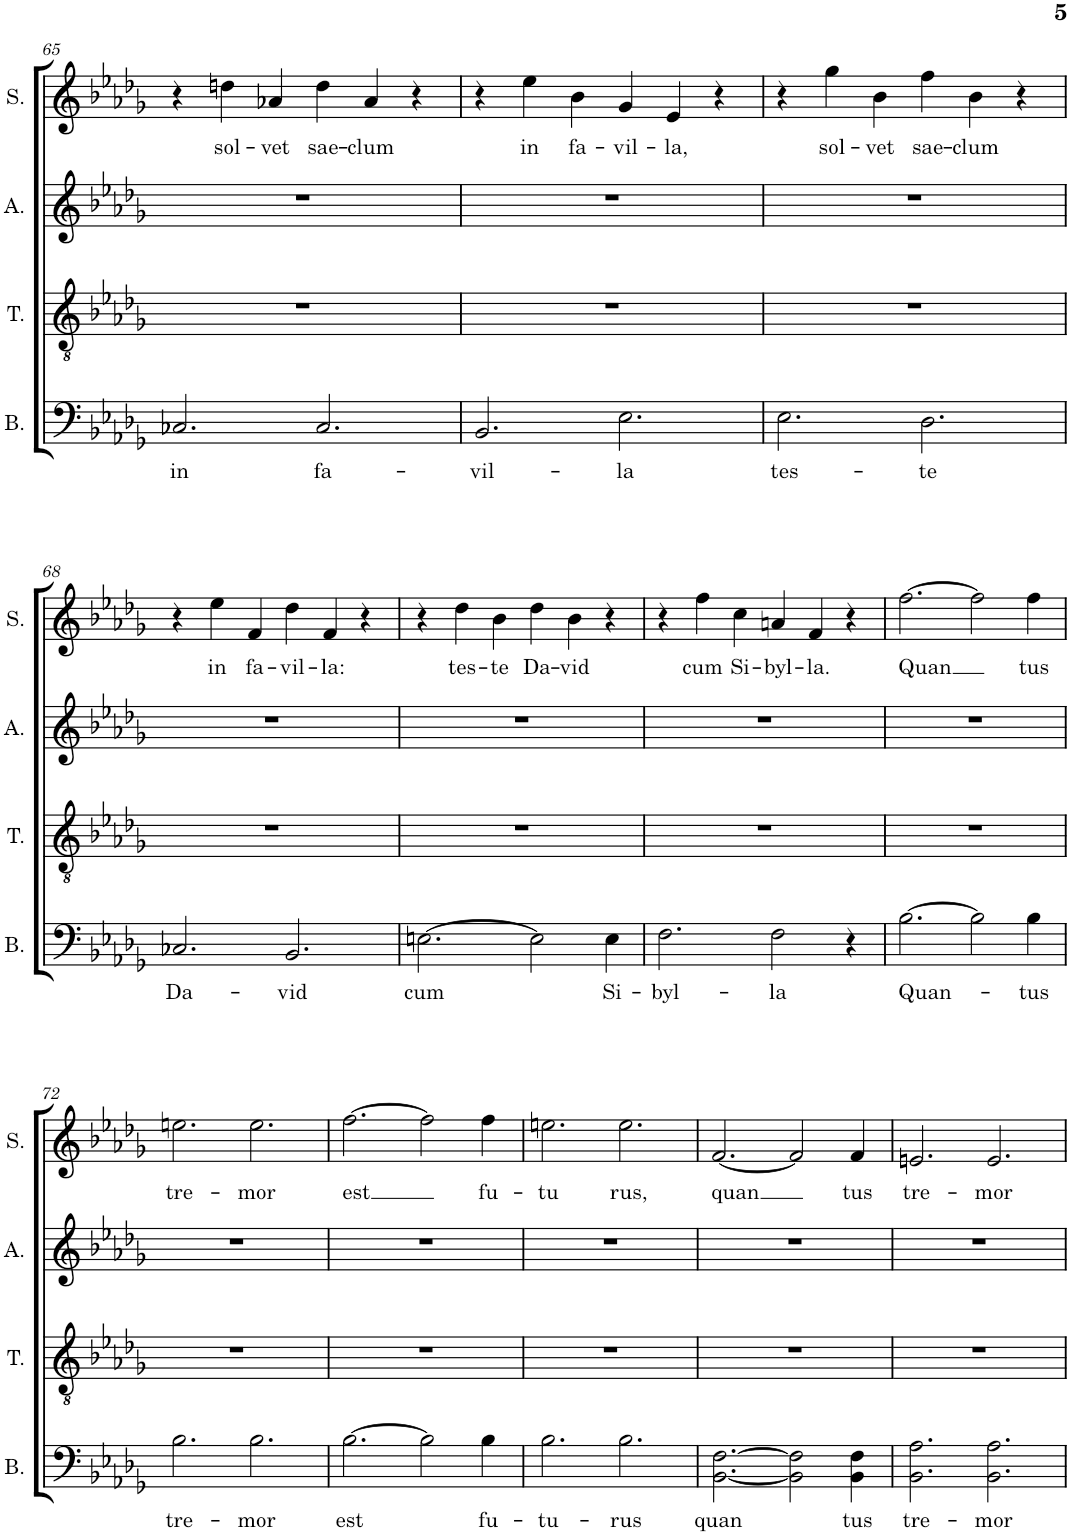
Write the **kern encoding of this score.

**kern	**text	**kern	**kern	**kern	**text
*part4	*part4	*part3	*part2	*part1	*part1
*staff4	*staff4	*staff3	*staff2	*staff1	*staff1
*I"Bass	*	*I"Tenor	*I"Alto	*I"Soprano	*
*I'B.	*	*I'T.	*I'A.	*I'S.	*
!!LO:PB:g=z
*clefF4	*	*clefGv2	*clefG2	*clefG2	*
*k[b-e-a-d-g-]	*	*k[b-e-a-d-g-]	*k[b-e-a-d-g-]	*k[b-e-a-d-g-]	*
*M6/4	*	*M6/4	*M6/4	*M6/4	*
=65	=65	=65	=65	=65	=65
!	!LO:LY:b	!	!	!	!
2.C-X/	in	1.r	1.r	4r	.
!	!	!	!	!	!LO:LY:b
.	.	.	.	4ddn\	sol-
!	!	!	!	!	!LO:LY:b
.	.	.	.	4a-X/	-vet
!	!LO:LY:b	!	!	!	!LO:LY:b
2.C-/	fa-	.	.	4dd\	sae-
!	!	!	!	!	!LO:LY:b
.	.	.	.	4a-/	-clum
.	.	.	.	4r	.
=66	=66	=66	=66	=66	=66
!	!LO:LY:b	!	!	!	!
2.BB-/	-vil-	1.r	1.r	4r	.
!	!	!	!	!	!LO:LY:b
.	.	.	.	4ee-\	in
!	!	!	!	!	!LO:LY:b
.	.	.	.	4b-\	fa-
!	!LO:LY:b	!	!	!	!LO:LY:b
2.E-\	-la	.	.	4g-/	-vil-
!	!	!	!	!	!LO:LY:b
.	.	.	.	4e-/	-la,
.	.	.	.	4r	.
=67	=67	=67	=67	=67	=67
!	!LO:LY:b	!	!	!	!
2.E-\	tes-	1.r	1.r	4r	.
!	!	!	!	!	!LO:LY:b
.	.	.	.	4gg-\	sol-
!	!	!	!	!	!LO:LY:b
.	.	.	.	4b-\	-vet
!	!LO:LY:b	!	!	!	!LO:LY:b
2.D-\	-te	.	.	4ff\	sae-
!	!	!	!	!	!LO:LY:b
.	.	.	.	4b-\	-clum
.	.	.	.	4r	.
!!LO:LB:g=z
=68	=68	=68	=68	=68	=68
!	!LO:LY:b	!	!	!	!
2.C-X/	Da-	1.r	1.r	4r	.
!	!	!	!	!	!LO:LY:b
.	.	.	.	4ee-\	in
!	!	!	!	!	!LO:LY:b
.	.	.	.	4f/	fa-
!	!LO:LY:b	!	!	!	!LO:LY:b
2.BB-/	-vid	.	.	4dd-\	-vil-
!	!	!	!	!	!LO:LY:b
.	.	.	.	4f/	-la:
.	.	.	.	4r	.
=69	=69	=69	=69	=69	=69
!	!LO:LY:b	!	!	!	!
[2.En\	cum	1.r	1.r	4r	.
!	!	!	!	!	!LO:LY:b
.	.	.	.	4dd-\	tes-
!	!	!	!	!	!LO:LY:b
.	.	.	.	4b-\	-te
!	!	!	!	!	!LO:LY:b
2E\]	.	.	.	4dd-\	Da-
!	!	!	!	!	!LO:LY:b
.	.	.	.	4b-\	-vid
!	!LO:LY:b	!	!	!	!
4E\	Si-	.	.	4r	.
=70	=70	=70	=70	=70	=70
!	!LO:LY:b	!	!	!	!
2.F\	-byl-	1.r	1.r	4r	.
!	!	!	!	!	!LO:LY:b
.	.	.	.	4ff\	cum
!	!	!	!	!	!LO:LY:b
.	.	.	.	4cc\	Si-
!	!LO:LY:b	!	!	!	!LO:LY:b
2F\	-la	.	.	4an/	-byl-
!	!	!	!	!	!LO:LY:b
.	.	.	.	4f/	-la.
4r	.	.	.	4r	.
=71	=71	=71	=71	=71	=71
!	!LO:LY:b	!	!	!	!LO:LY:b
[2.B-\	Quan-	1.r	1.r	[2.ff\	-Quan
2B-\]	.	.	.	2ff\]	.
!	!LO:LY:b	!	!	!	!LO:LY:b
4B-\	-tus	.	.	4ff\	tus
!!LO:LB:g=z
=72	=72	=72	=72	=72	=72
!	!LO:LY:b	!	!	!	!LO:LY:b
2.B-\	tre-	1.r	1.r	2.een\	tre-
!	!LO:LY:b	!	!	!	!LO:LY:b
2.B-\	-mor	.	.	2.ee\	-mor
=73	=73	=73	=73	=73	=73
!	!LO:LY:b	!	!	!	!LO:LY:b
[2.B-\	est	1.r	1.r	[2.ff\	est
2B-\]	.	.	.	2ff\]	.
!	!LO:LY:b	!	!	!	!LO:LY:b
4B-\	fu-	.	.	4ff\	fu-
=74	=74	=74	=74	=74	=74
!	!LO:LY:b	!	!	!	!LO:LY:b
2.B-\	-tu-	1.r	1.r	2.een\	-tu
!	!LO:LY:b	!	!	!	!LO:LY:b
2.B-\	-rus	.	.	2.ee\	rus,
=75	=75	=75	=75	=75	=75
!	!LO:LY:b	!	!	!	!LO:LY:b
[2.BB-\ [2.F\	quan	1.r	1.r	[2.f/	quan
2BB-\] 2F\]	.	.	.	2f/]	.
!	!LO:LY:b	!	!	!	!LO:LY:b
4BB-\ 4F\	tus	.	.	4f/	tus
=76	=76	=76	=76	=76	=76
!	!LO:LY:b	!	!	!	!LO:LY:b
2.BB-\ 2.A-\	tre-	1.r	1.r	2.en/	tre-
!	!LO:LY:b	!	!	!	!LO:LY:b
2.BB-\ 2.A-\	-mor	.	.	2.e/	-mor
=	=	=	=	=	=
*-	*-	*-	*-	*-	*-
